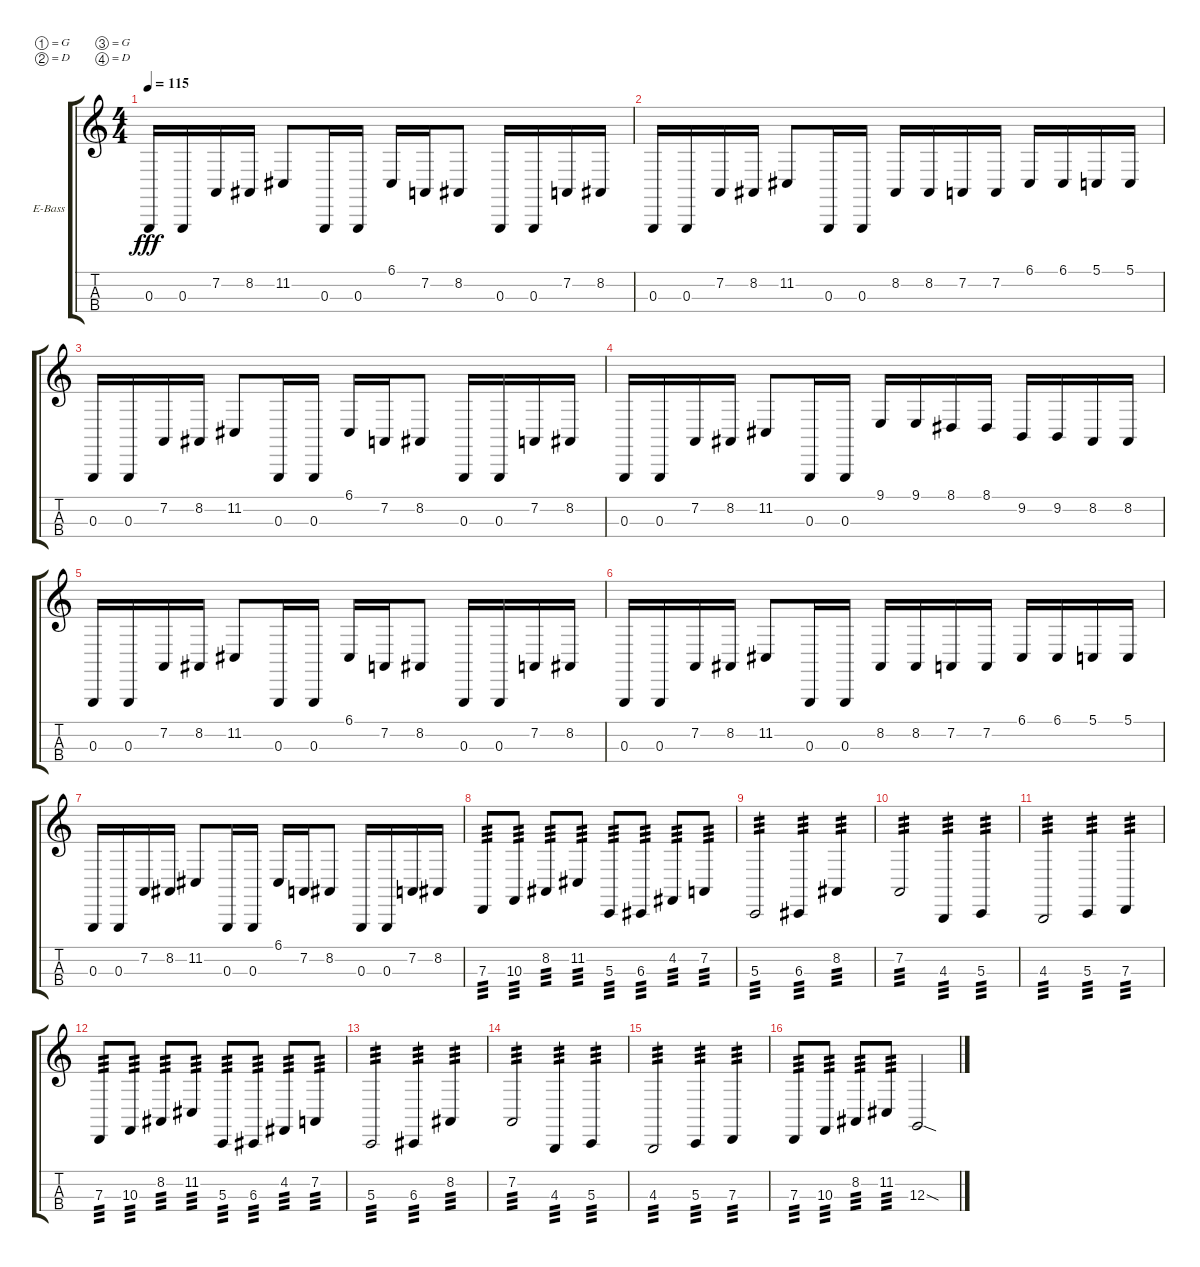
\bracketExtendMode groupsimilarinstruments
\firstSystemTrackNameOrientation horizontal
\otherSystemsTrackNameOrientation horizontal
\track ("James" "E-Bass") {instrument electricbassfinger}
\staff {score tabs}
\tuning (G1 D1 G0 D0)
\ts (4 4)
\tempo 115
\clef g2
\ks c
0.3.16{dy fff} 0.3.16 7.2.16 8.2.16 11.2.8 0.3.16 0.3.16 6.1.16 7.2.16 8.2.8 0.3.16 0.3.16 7.2.16 8.2.16 |
0.3.16 0.3.16 7.2.16 8.2.16 11.2.8 0.3.16 0.3.16 8.2.16 8.2.16 7.2.16 7.2.16 6.1.16 6.1.16 5.1.16 5.1.16 |
0.3.16 0.3.16 7.2.16 8.2.16 11.2.8 0.3.16 0.3.16 6.1.16 7.2.16 8.2.8 0.3.16 0.3.16 7.2.16 8.2.16 |
0.3.16 0.3.16 7.2.16 8.2.16 11.2.8 0.3.16 0.3.16 9.1.16 9.1.16 8.1.16 8.1.16 9.2.16 9.2.16 8.2.16 8.2.16 |
0.3.16 0.3.16 7.2.16 8.2.16 11.2.8 0.3.16 0.3.16 6.1.16 7.2.16 8.2.8 0.3.16 0.3.16 7.2.16 8.2.16 |
0.3.16 0.3.16 7.2.16 8.2.16 11.2.8 0.3.16 0.3.16 8.2.16 8.2.16 7.2.16 7.2.16 6.1.16 6.1.16 5.1.16 5.1.16 |
0.3.16 0.3.16 7.2.16 8.2.16 11.2.8 0.3.16 0.3.16 6.1.16 7.2.16 8.2.8 0.3.16 0.3.16 7.2.16 8.2.16 |
7.3.8{tp 3} 10.3.8{tp 3} 8.2.8{tp 3} 11.2.8{tp 3} 5.3.8{tp 3} 6.3.8{tp 3} 4.2.8{tp 3} 7.2.8{tp 3} |
5.3.2{tp 3} 6.3.4{tp 3} 8.2.4{tp 3} |
7.2.2{tp 3} 4.3.4{tp 3} 5.3.4{tp 3} |
4.3.2{tp 3} 5.3.4{tp 3} 7.3.4{tp 3} |
7.3.8{tp 3} 10.3.8{tp 3} 8.2.8{tp 3} 11.2.8{tp 3} 5.3.8{tp 3} 6.3.8{tp 3} 4.2.8{tp 3} 7.2.8{tp 3} |
5.3.2{tp 3} 6.3.4{tp 3} 8.2.4{tp 3} |
7.2.2{tp 3} 4.3.4{tp 3} 5.3.4{tp 3} |
4.3.2{tp 3} 5.3.4{tp 3} 7.3.4{tp 3} |
7.3.8{tp 3} 10.3.8{tp 3} 8.2.8{tp 3} 11.2.8{tp 3} 12.3{sod}.2
